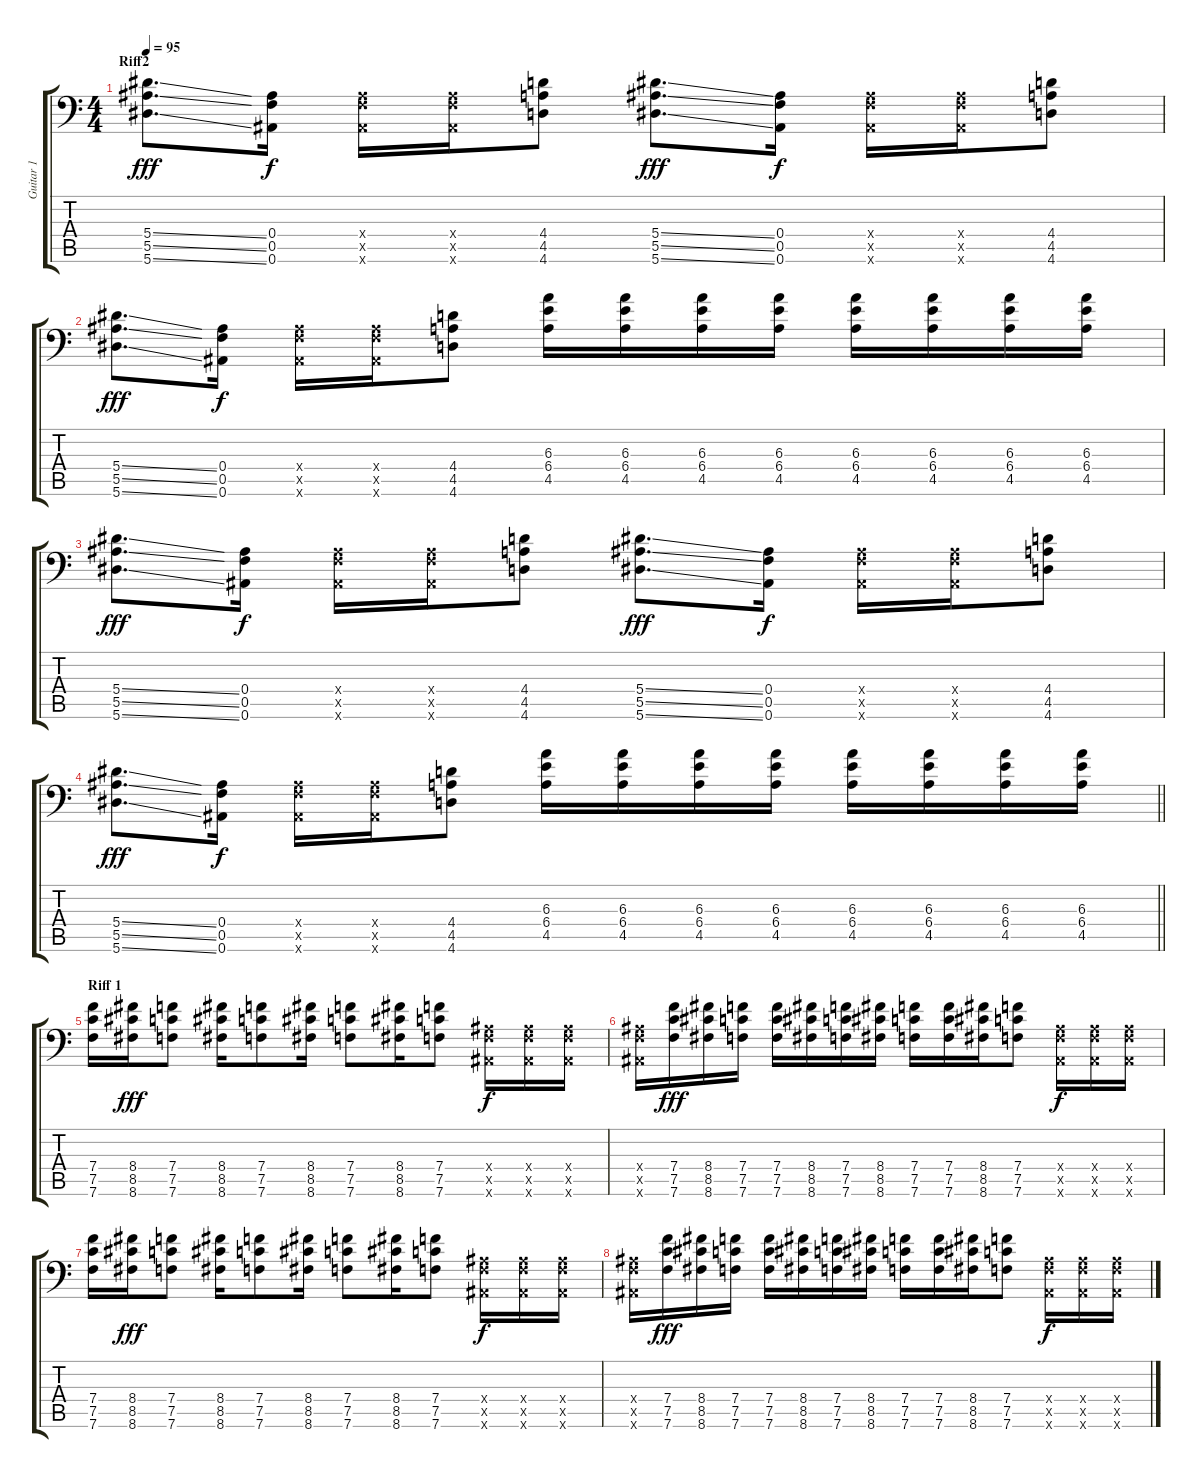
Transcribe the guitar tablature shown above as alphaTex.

\track ("Guitar 1" "Guitar 1") {instrument distortionguitar}
\staff {score tabs}
\tuning (C4 G3 Eb3 Bb2 F2 Bb1) {hide}
\ts (4 4)
\section ("" "Riff2")
\tempo 95
\clef f4
\ks c
(5.4{ss} 5.5{ss} 5.6{ss}).8{d dy fff} (0.4 0.5 0.6).16{dy f} (0.4{x} 0.5{x} 0.6{x}).16 (0.4{x} 0.5{x} 0.6{x}).16 (4.4 4.5 4.6).8 (5.4{ss} 5.5{ss} 5.6{ss}).8{d dy fff} (0.4 0.5 0.6).16{dy f} (0.4{x} 0.5{x} 0.6{x}).16 (0.4{x} 0.5{x} 0.6{x}).16 (4.4 4.5 4.6).8 |
(5.4{ss} 5.5{ss} 5.6{ss}).8{d dy fff} (0.4 0.5 0.6).16{dy f} (0.4{x} 0.5{x} 0.6{x}).16 (0.4{x} 0.5{x} 0.6{x}).16 (4.4 4.5 4.6).8 (6.3 6.4 4.5).16 (6.3 6.4 4.5).16 (6.3 6.4 4.5).16 (6.3 6.4 4.5).16 (6.3 6.4 4.5).16 (6.3 6.4 4.5).16 (6.3 6.4 4.5).16 (6.3 6.4 4.5).16 |
(5.4{ss} 5.5{ss} 5.6{ss}).8{d dy fff} (0.4 0.5 0.6).16{dy f} (0.4{x} 0.5{x} 0.6{x}).16 (0.4{x} 0.5{x} 0.6{x}).16 (4.4 4.5 4.6).8 (5.4{ss} 5.5{ss} 5.6{ss}).8{d dy fff} (0.4 0.5 0.6).16{dy f} (0.4{x} 0.5{x} 0.6{x}).16 (0.4{x} 0.5{x} 0.6{x}).16 (4.4 4.5 4.6).8 |
\barLineRight lightlight
(5.4{ss} 5.5{ss} 5.6{ss}).8{d dy fff} (0.4 0.5 0.6).16{dy f} (0.4{x} 0.5{x} 0.6{x}).16 (0.4{x} 0.5{x} 0.6{x}).16 (4.4 4.5 4.6).8 (6.3 6.4 4.5).16 (6.3 6.4 4.5).16 (6.3 6.4 4.5).16 (6.3 6.4 4.5).16 (6.3 6.4 4.5).16 (6.3 6.4 4.5).16 (6.3 6.4 4.5).16 (6.3 6.4 4.5).16 |
\section ("" "Riff 1")
(7.4 7.5 7.6).16 (8.4 8.5 8.6).16{dy fff} (7.4 7.5 7.6).8 (8.4 8.5 8.6).16 (7.4 7.5 7.6).8 (8.4 8.5 8.6).16 (7.4 7.5 7.6).8 (8.4 8.5 8.6).16 (7.4 7.5 7.6).8 (0.4{x} 0.5{x} 0.6{x}).16{dy f} (0.4{x} 0.5{x} 0.6{x}).16 (0.4{x} 0.5{x} 0.6{x}).16 |
(0.4{x} 0.5{x} 0.6{x}).16 (7.4 7.5 7.6).16{dy fff} (8.4 8.5 8.6).16 (7.4 7.5 7.6).16 (7.4 7.5 7.6).16 (8.4 8.5 8.6).16 (7.4 7.5 7.6).16 (8.4 8.5 8.6).16 (7.4 7.5 7.6).16 (7.4 7.5 7.6).16 (8.4 8.5 8.6).16 (7.4 7.5 7.6).8 (0.4{x} 0.5{x} 0.6{x}).16{dy f} (0.4{x} 0.5{x} 0.6{x}).16 (0.4{x} 0.5{x} 0.6{x}).16 |
(7.4 7.5 7.6).16 (8.4 8.5 8.6).16{dy fff} (7.4 7.5 7.6).8 (8.4 8.5 8.6).16 (7.4 7.5 7.6).8 (8.4 8.5 8.6).16 (7.4 7.5 7.6).8 (8.4 8.5 8.6).16 (7.4 7.5 7.6).8 (0.4{x} 0.5{x} 0.6{x}).16{dy f} (0.4{x} 0.5{x} 0.6{x}).16 (0.4{x} 0.5{x} 0.6{x}).16 |
(0.4{x} 0.5{x} 0.6{x}).16 (7.4 7.5 7.6).16{dy fff} (8.4 8.5 8.6).16 (7.4 7.5 7.6).16 (7.4 7.5 7.6).16 (8.4 8.5 8.6).16 (7.4 7.5 7.6).16 (8.4 8.5 8.6).16 (7.4 7.5 7.6).16 (7.4 7.5 7.6).16 (8.4 8.5 8.6).16 (7.4 7.5 7.6).8 (0.4{x} 0.5{x} 0.6{x}).16{dy f} (0.4{x} 0.5{x} 0.6{x}).16 (0.4{x} 0.5{x} 0.6{x}).16
